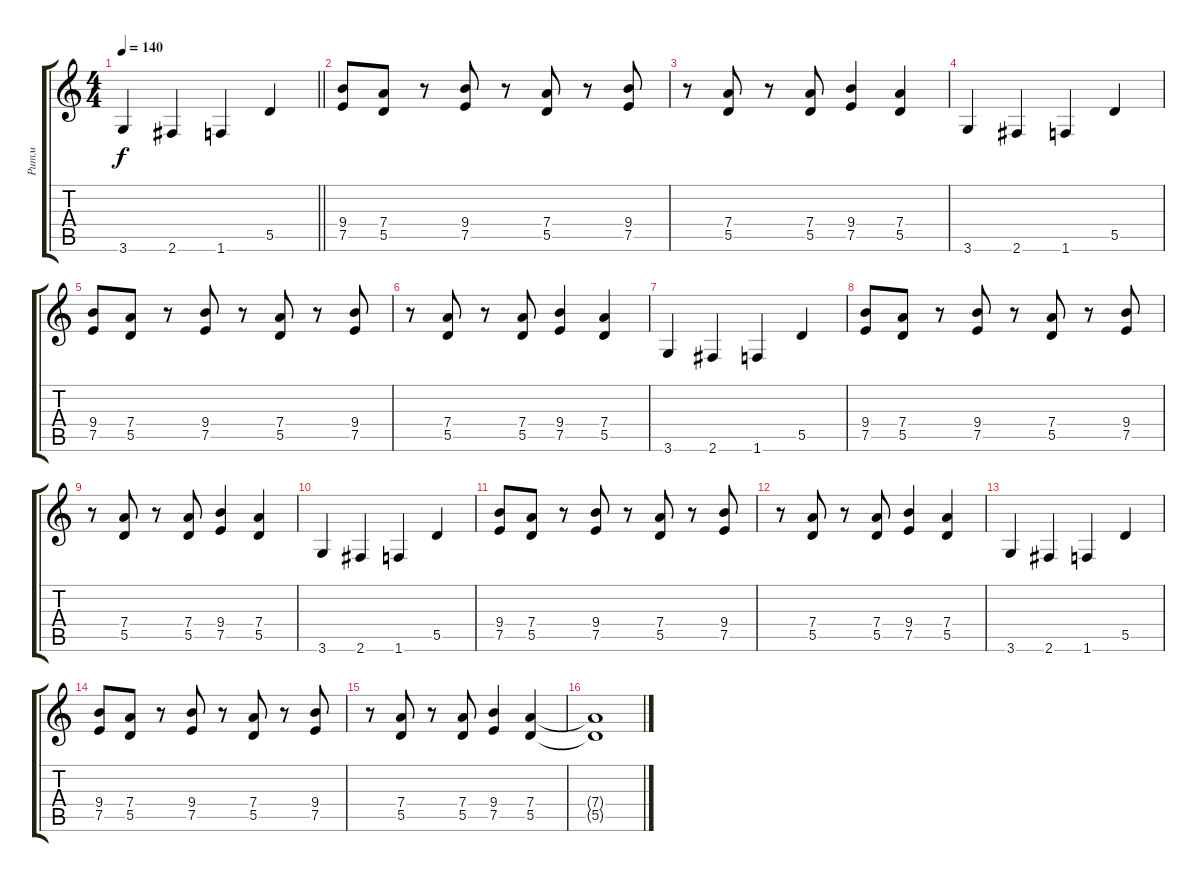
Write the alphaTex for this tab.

\track ("Ритм" "Ритм") {instrument distortionguitar}
\staff {score tabs}
\tuning (E4 B3 G3 D3 A2 E2) {hide}
\ts (4 4)
\tempo 140
\clef g2
\barLineRight lightlight
\ks c
3.6.4{dy f} 2.6.4 1.6.4 5.5.4 |
(9.4 7.5).8 (7.4 5.5).8 r.8 (9.4 7.5).8 r.8 (7.4 5.5).8 r.8 (9.4 7.5).8 |
r.8 (7.4 5.5).8 r.8 (7.4 5.5).8 (9.4 7.5).4 (7.4 5.5).4 |
3.6.4 2.6.4 1.6.4 5.5.4 |
(9.4 7.5).8 (7.4 5.5).8 r.8 (9.4 7.5).8 r.8 (7.4 5.5).8 r.8 (9.4 7.5).8 |
r.8 (7.4 5.5).8 r.8 (7.4 5.5).8 (9.4 7.5).4 (7.4 5.5).4 |
3.6.4 2.6.4 1.6.4 5.5.4 |
(9.4 7.5).8 (7.4 5.5).8 r.8 (9.4 7.5).8 r.8 (7.4 5.5).8 r.8 (9.4 7.5).8 |
r.8 (7.4 5.5).8 r.8 (7.4 5.5).8 (9.4 7.5).4 (7.4 5.5).4 |
3.6.4 2.6.4 1.6.4 5.5.4 |
(9.4 7.5).8 (7.4 5.5).8 r.8 (9.4 7.5).8 r.8 (7.4 5.5).8 r.8 (9.4 7.5).8 |
r.8 (7.4 5.5).8 r.8 (7.4 5.5).8 (9.4 7.5).4 (7.4 5.5).4 |
3.6.4 2.6.4 1.6.4 5.5.4 |
(9.4 7.5).8 (7.4 5.5).8 r.8 (9.4 7.5).8 r.8 (7.4 5.5).8 r.8 (9.4 7.5).8 |
r.8 (7.4 5.5).8 r.8 (7.4 5.5).8 (9.4 7.5).4 (7.4 5.5).4 |
(7.4{t} 5.5{t}).1
